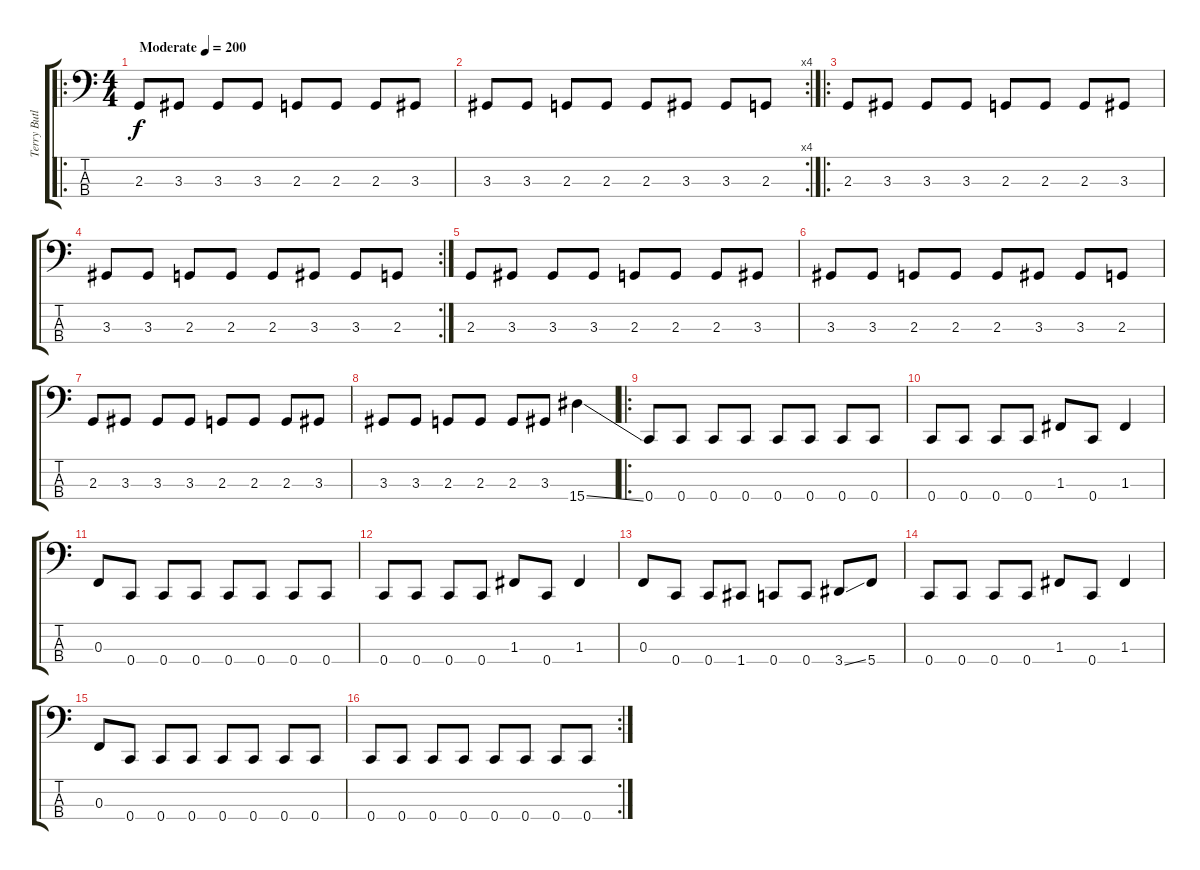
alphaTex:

\track ("Terry Butler" "Terry Butl") {instrument electricbassfinger}
\staff {score tabs}
\tuning (Eb2 Bb1 F1 C1) {hide}
\ro
\ts (4 4)
\tempo (200 "Moderate")
\clef f4
\ks c
2.3.8{dy f instrument electricbassfinger} 3.3.8 3.3.8 3.3.8 2.3.8 2.3.8 2.3.8 3.3.8 |
\rc 4
3.3.8 3.3.8 2.3.8 2.3.8 2.3.8 3.3.8 3.3.8 2.3.8 |
\ro
2.3.8 3.3.8 3.3.8 3.3.8 2.3.8 2.3.8 2.3.8 3.3.8 |
\rc 2
3.3.8 3.3.8 2.3.8 2.3.8 2.3.8 3.3.8 3.3.8 2.3.8 |
2.3.8 3.3.8 3.3.8 3.3.8 2.3.8 2.3.8 2.3.8 3.3.8 |
3.3.8 3.3.8 2.3.8 2.3.8 2.3.8 3.3.8 3.3.8 2.3.8 |
2.3.8 3.3.8 3.3.8 3.3.8 2.3.8 2.3.8 2.3.8 3.3.8 |
3.3.8 3.3.8 2.3.8 2.3.8 2.3.8 3.3.8 15.4{ss}.4 |
\ro
0.4.8 0.4.8 0.4.8 0.4.8 0.4.8 0.4.8 0.4.8 0.4.8 |
0.4.8 0.4.8 0.4.8 0.4.8 1.3.8 0.4.8 1.3.4 |
0.3.8 0.4.8 0.4.8 0.4.8 0.4.8 0.4.8 0.4.8 0.4.8 |
0.4.8 0.4.8 0.4.8 0.4.8 1.3.8 0.4.8 1.3.4 |
0.3.8 0.4.8 0.4.8 1.4.8 0.4.8 0.4.8 3.4{ss}.8 5.4.8 |
0.4.8 0.4.8 0.4.8 0.4.8 1.3.8 0.4.8 1.3.4 |
0.3.8 0.4.8 0.4.8 0.4.8 0.4.8 0.4.8 0.4.8 0.4.8 |
\rc 2
0.4.8 0.4.8 0.4.8 0.4.8 0.4.8 0.4.8 0.4.8 0.4.8
